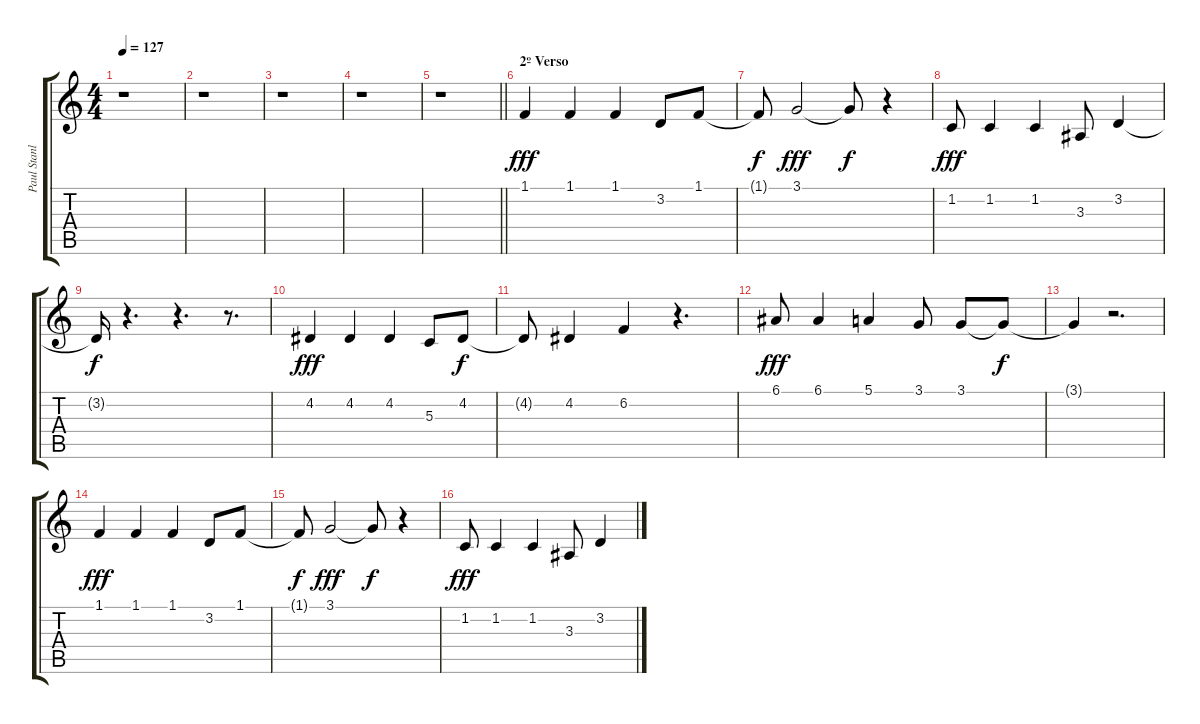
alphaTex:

\track ("Paul Stanley - Vocal" "Paul Stanl") {instrument lead2sawtooth}
\staff {score tabs}
\tuning (E4 B3 G3 D3 A2 E2) {hide}
\ts (4 4)
\tempo 127
\clef g2
\ks c
r.1{dy f} |
r.1 |
r.1 |
r.1 |
\barLineRight lightlight
r.1 |
\section ("" "2º Verso")
1.1.4{dy fff} 1.1.4 1.1.4 3.2.8 1.1.8 |
1.1{t}.8{dy f} 3.1.2{dy fff} 3.1{t}.8{dy f} r.4 |
1.2.8{dy fff} 1.2.4 1.2.4 3.3.8 3.2.4 |
3.2{t}.16{dy f} r.4{d} r.4{d} r.8{d} |
4.2.4{dy fff} 4.2.4 4.2.4 5.3.8 4.2.8{dy f} |
4.2{t}.8 4.2.4 6.2.4 r.4{d} |
6.1.8{dy fff} 6.1.4 5.1.4 3.1.8 3.1.8 3.1{t}.8{dy f} |
3.1{t}.4 r.2{d} |
1.1.4{dy fff} 1.1.4 1.1.4 3.2.8 1.1.8 |
1.1{t}.8{dy f} 3.1.2{dy fff} 3.1{t}.8{dy f} r.4 |
1.2.8{dy fff} 1.2.4 1.2.4 3.3.8 3.2.4
